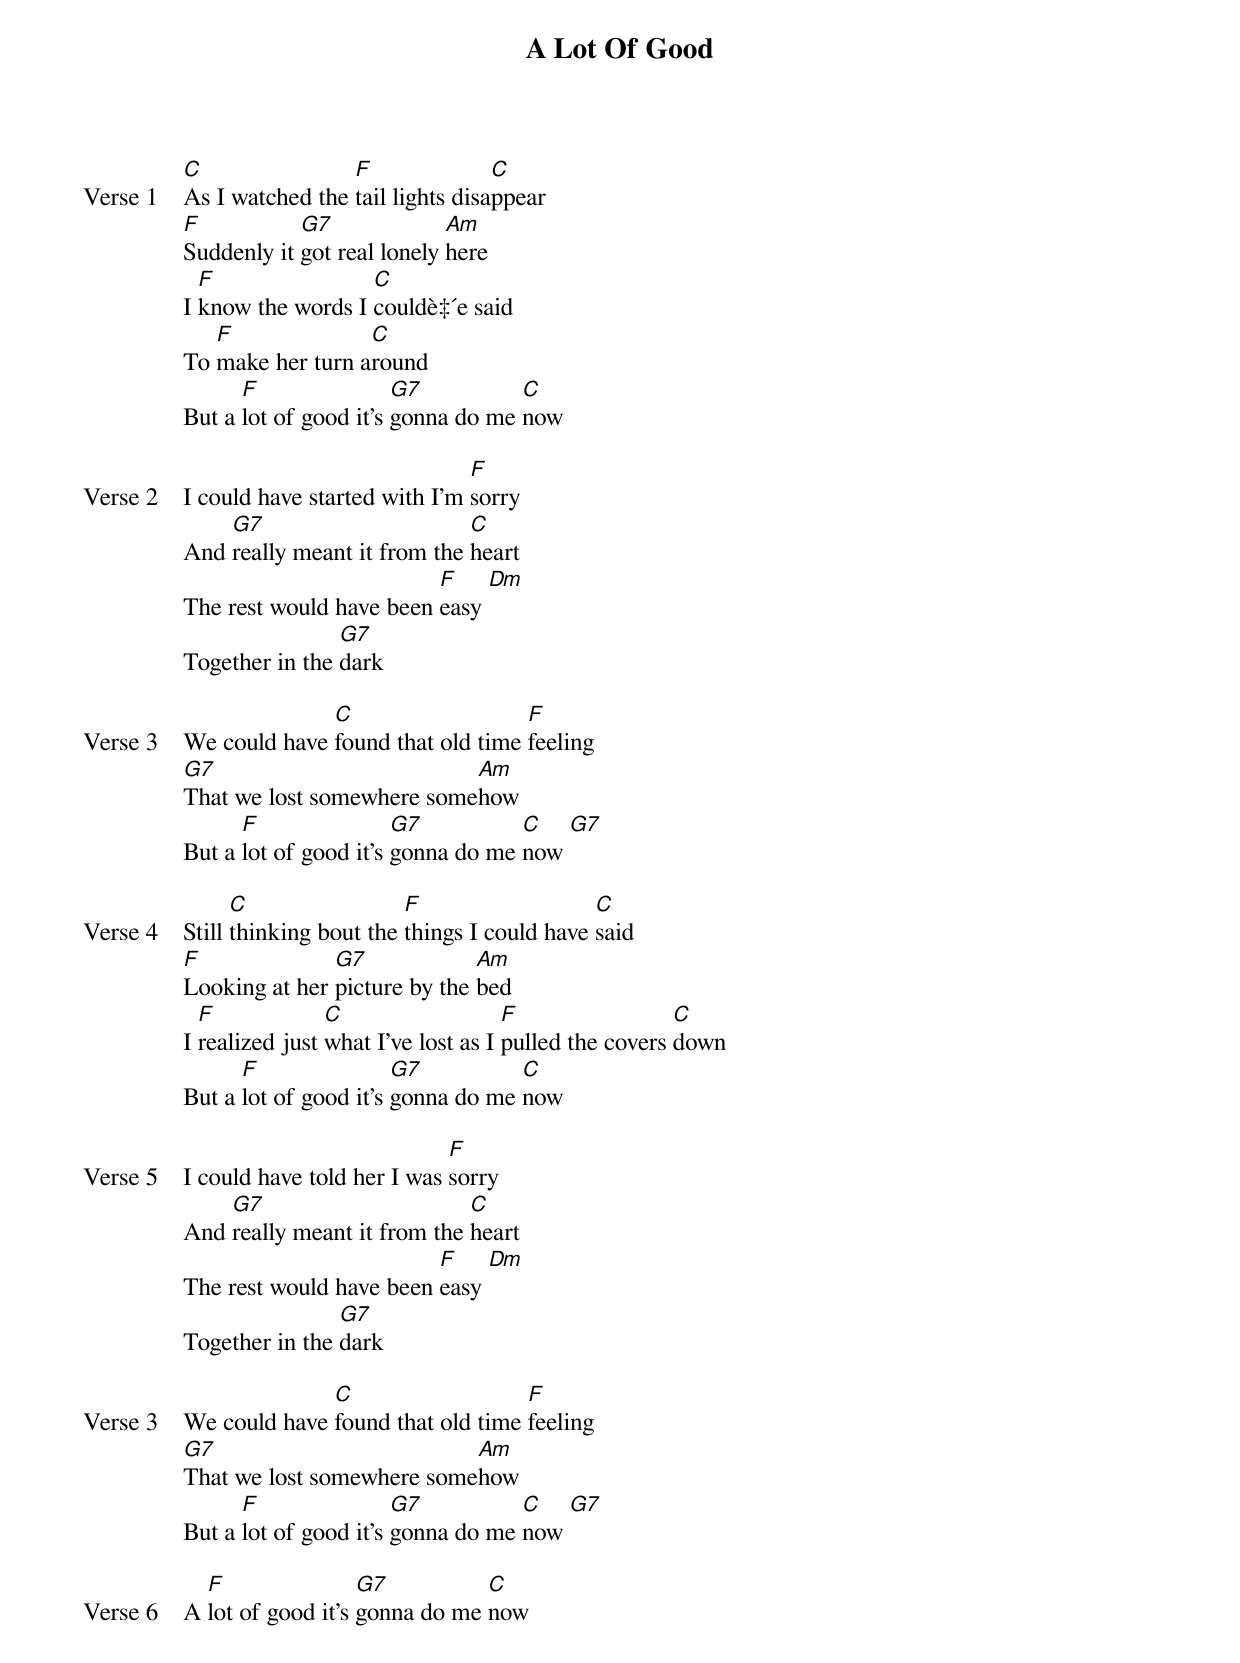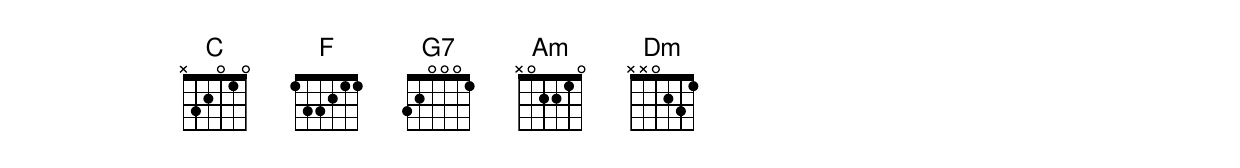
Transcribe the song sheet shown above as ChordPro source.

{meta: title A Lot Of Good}
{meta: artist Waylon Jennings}
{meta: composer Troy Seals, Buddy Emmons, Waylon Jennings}
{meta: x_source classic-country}
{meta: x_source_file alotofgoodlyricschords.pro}
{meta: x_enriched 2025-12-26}

{start_of_verse: Verse 1}
[C]As I watched the [F]tail lights disa[C]ppear
[F]Suddenly it [G7]got real lonely [Am]here
I [F]know the words I [C]couldè‡´e said
To [F]make her turn a[C]round
But a [F]lot of good it's [G7]gonna do me [C]now
{end_of_verse}

{start_of_verse: Verse 2}
I could have started with I'm [F]sorry
And [G7]really meant it from the [C]heart
The rest would have been [F]easy [Dm]
Together in the [G7]dark
{end_of_verse}

{start_of_verse: Verse 3}
We could have [C]found that old time [F]feeling
[G7]That we lost somewhere some[Am]how
But a [F]lot of good it's [G7]gonna do me [C]now [G7]
{end_of_verse}

{start_of_verse: Verse 4}
Still [C]thinking bout the [F]things I could have [C]said
[F]Looking at her [G7]picture by the [Am]bed
I [F]realized just [C]what I've lost as I [F]pulled the covers [C]down
But a [F]lot of good it's [G7]gonna do me [C]now
{end_of_verse}

{start_of_verse: Verse 5}
I could have told her I was [F]sorry
And [G7]really meant it from the [C]heart
The rest would have been [F]easy [Dm]
Together in the [G7]dark
{end_of_verse}

{start_of_verse: Verse 3}
We could have [C]found that old time [F]feeling
[G7]That we lost somewhere some[Am]how
But a [F]lot of good it's [G7]gonna do me [C]now [G7]
{end_of_verse}

{start_of_verse: Verse 6}
A [F]lot of good it's [G7]gonna do me [C]now
{end_of_verse}
